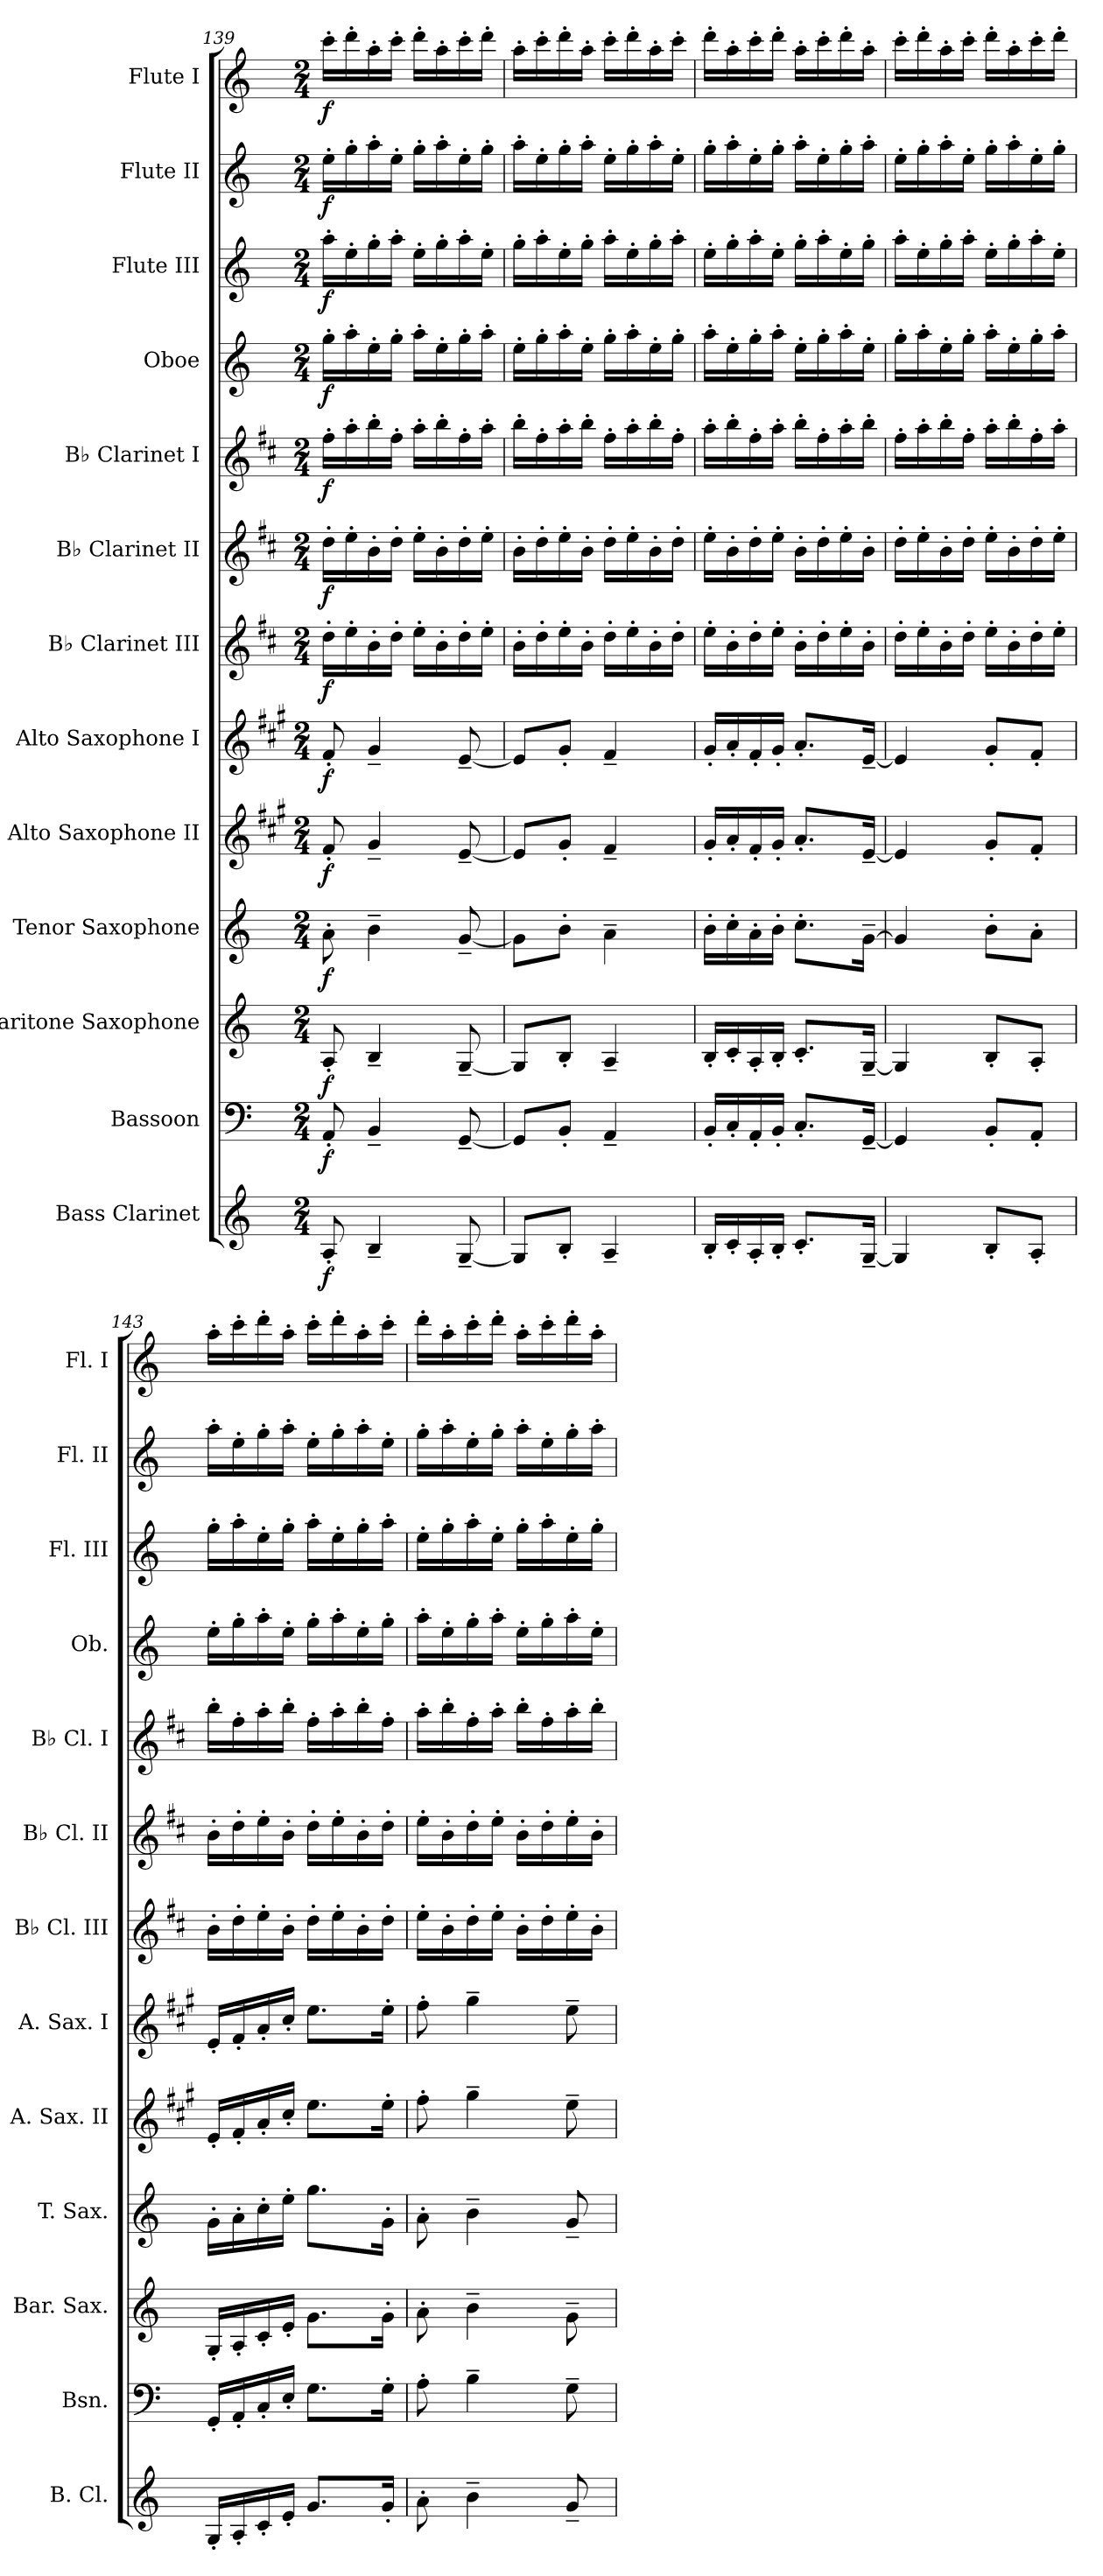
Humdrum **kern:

**kern	**dynam	**kern	**dynam	**kern	**dynam	**kern	**dynam	**kern	**dynam	**kern	**dynam	**kern	**dynam	**kern	**dynam	**kern	**dynam	**kern	**dynam	**kern	**dynam	**kern	**dynam	**kern	**dynam
*part13	*part13	*part12	*part12	*part11	*part11	*part10	*part10	*part9	*part9	*part8	*part8	*part7	*part7	*part6	*part6	*part5	*part5	*part4	*part4	*part3	*part3	*part2	*part2	*part1	*part1
*staff13	*staff13	*staff12	*staff12	*staff11	*staff11	*staff10	*staff10	*staff9	*staff9	*staff8	*staff8	*staff7	*staff7	*staff6	*staff6	*staff5	*staff5	*staff4	*staff4	*staff3	*staff3	*staff2	*staff2	*staff1	*staff1
*I"Bass Clarinet	*	*I"Bassoon	*	*I"Baritone Saxophone	*	*I"Tenor Saxophone	*	*I"Alto Saxophone II	*	*I"Alto Saxophone I	*	*I"B♭ Clarinet III	*	*I"B♭ Clarinet II	*	*I"B♭ Clarinet I	*	*I"Oboe	*	*I"Flute III	*	*I"Flute II	*	*I"Flute I	*
*I'B. Cl.	*	*I'Bsn.	*	*I'Bar. Sax.	*	*I'T. Sax.	*	*I'A. Sax. II	*	*I'A. Sax. I	*	*I'B♭ Cl. III	*	*I'B♭ Cl. II	*	*I'B♭ Cl. I	*	*I'Ob.	*	*I'Fl. III	*	*I'Fl. II	*	*I'Fl. I	*
*clefG2	*	*clefF4	*	*clefG2	*	*clefG2	*	*clefG2	*	*clefG2	*	*clefG2	*	*clefG2	*	*clefG2	*	*clefG2	*	*clefG2	*	*clefG2	*	*clefG2	*
*ITrd8c14	*	*	*	*ITrd12c21	*	*ITrd8c14	*	*ITrd5c9	*	*ITrd5c9	*	*ITrd1c2	*	*ITrd1c2	*	*ITrd1c2	*	*	*	*	*	*	*	*	*
*k[]	*	*k[]	*	*k[]	*	*k[]	*	*k[]	*	*k[]	*	*k[]	*	*k[]	*	*k[]	*	*k[]	*	*k[]	*	*k[]	*	*k[]	*
*M2/4	*	*M2/4	*	*M2/4	*	*M2/4	*	*M2/4	*	*M2/4	*	*M2/4	*	*M2/4	*	*M2/4	*	*M2/4	*	*M2/4	*	*M2/4	*	*M2/4	*
=139	=139	=139	=139	=139	=139	=139	=139	=139	=139	=139	=139	=139	=139	=139	=139	=139	=139	=139	=139	=139	=139	=139	=139	=139	=139
!	!LO:DY:b	!	!LO:DY:b	!	!LO:DY:b	!	!LO:DY:b	!	!LO:DY:b	!	!LO:DY:b	!	!LO:DY:b	!	!LO:DY:b	!	!LO:DY:b	!	!LO:DY:b	!	!LO:DY:b	!	!LO:DY:b	!	!LO:DY:b
8AA'/	f	8AA'/	f	8AA'/	f	8A'\	f	8A'/	f	8A'/	f	16cc'\LL	f	16cc'\LL	f	16ee'\LL	f	16gg'\LL	f	16aa'\LL	f	16ee'\LL	f	16ccc'\LL	f
.	.	.	.	.	.	.	.	.	.	.	.	16dd'\	.	16dd'\	.	16gg'\	.	16aa'\	.	16ee'\	.	16gg'\	.	16ddd'\	.
4BB~/	.	4BB~/	.	4BB~/	.	4B~\	.	4B~/	.	4B~/	.	16a'\	.	16a'\	.	16aa'\	.	16ee'\	.	16gg'\	.	16aa'\	.	16aa'\	.
.	.	.	.	.	.	.	.	.	.	.	.	16cc'\JJ	.	16cc'\JJ	.	16ee'\JJ	.	16gg'\JJ	.	16aa'\JJ	.	16ee'\JJ	.	16ccc'\JJ	.
.	.	.	.	.	.	.	.	.	.	.	.	16dd'\LL	.	16dd'\LL	.	16gg'\LL	.	16aa'\LL	.	16ee'\LL	.	16gg'\LL	.	16ddd'\LL	.
.	.	.	.	.	.	.	.	.	.	.	.	16a'\	.	16a'\	.	16aa'\	.	16ee'\	.	16gg'\	.	16aa'\	.	16aa'\	.
[8GG~/	.	[8GG~/	.	[8GG~/	.	[8G~/	.	[8G~/	.	[8G~/	.	16cc'\	.	16cc'\	.	16ee'\	.	16gg'\	.	16aa'\	.	16ee'\	.	16ccc'\	.
.	.	.	.	.	.	.	.	.	.	.	.	16dd'\JJ	.	16dd'\JJ	.	16gg'\JJ	.	16aa'\JJ	.	16ee'\JJ	.	16gg'\JJ	.	16ddd'\JJ	.
=140	=140	=140	=140	=140	=140	=140	=140	=140	=140	=140	=140	=140	=140	=140	=140	=140	=140	=140	=140	=140	=140	=140	=140	=140	=140
8GG/L]	.	8GG/L]	.	8GG/L]	.	8G\L]	.	8G/L]	.	8G/L]	.	16a'\LL	.	16a'\LL	.	16aa'\LL	.	16ee'\LL	.	16gg'\LL	.	16aa'\LL	.	16aa'\LL	.
.	.	.	.	.	.	.	.	.	.	.	.	16cc'\	.	16cc'\	.	16ee'\	.	16gg'\	.	16aa'\	.	16ee'\	.	16ccc'\	.
8BB'/J	.	8BB'/J	.	8BB'/J	.	8B'\J	.	8B'/J	.	8B'/J	.	16dd'\	.	16dd'\	.	16gg'\	.	16aa'\	.	16ee'\	.	16gg'\	.	16ddd'\	.
.	.	.	.	.	.	.	.	.	.	.	.	16a'\JJ	.	16a'\JJ	.	16aa'\JJ	.	16ee'\JJ	.	16gg'\JJ	.	16aa'\JJ	.	16aa'\JJ	.
4AA~/	.	4AA~/	.	4AA~/	.	4A~\	.	4A~/	.	4A~/	.	16cc'\LL	.	16cc'\LL	.	16ee'\LL	.	16gg'\LL	.	16aa'\LL	.	16ee'\LL	.	16ccc'\LL	.
.	.	.	.	.	.	.	.	.	.	.	.	16dd'\	.	16dd'\	.	16gg'\	.	16aa'\	.	16ee'\	.	16gg'\	.	16ddd'\	.
.	.	.	.	.	.	.	.	.	.	.	.	16a'\	.	16a'\	.	16aa'\	.	16ee'\	.	16gg'\	.	16aa'\	.	16aa'\	.
.	.	.	.	.	.	.	.	.	.	.	.	16cc'\JJ	.	16cc'\JJ	.	16ee'\JJ	.	16gg'\JJ	.	16aa'\JJ	.	16ee'\JJ	.	16ccc'\JJ	.
=141	=141	=141	=141	=141	=141	=141	=141	=141	=141	=141	=141	=141	=141	=141	=141	=141	=141	=141	=141	=141	=141	=141	=141	=141	=141
16BB'/LL	.	16BB'/LL	.	16BB'/LL	.	16B'\LL	.	16B'/LL	.	16B'/LL	.	16dd'\LL	.	16dd'\LL	.	16gg'\LL	.	16aa'\LL	.	16ee'\LL	.	16gg'\LL	.	16ddd'\LL	.
16C'/	.	16C'/	.	16C'/	.	16c'\	.	16c'/	.	16c'/	.	16a'\	.	16a'\	.	16aa'\	.	16ee'\	.	16gg'\	.	16aa'\	.	16aa'\	.
16AA'/	.	16AA'/	.	16AA'/	.	16A'\	.	16A'/	.	16A'/	.	16cc'\	.	16cc'\	.	16ee'\	.	16gg'\	.	16aa'\	.	16ee'\	.	16ccc'\	.
16BB'/JJ	.	16BB'/JJ	.	16BB'/JJ	.	16B'\JJ	.	16B'/JJ	.	16B'/JJ	.	16dd'\JJ	.	16dd'\JJ	.	16gg'\JJ	.	16aa'\JJ	.	16ee'\JJ	.	16gg'\JJ	.	16ddd'\JJ	.
8.C'/L	.	8.C'/L	.	8.C'/L	.	8.c'\L	.	8.c'/L	.	8.c'/L	.	16a'\LL	.	16a'\LL	.	16aa'\LL	.	16ee'\LL	.	16gg'\LL	.	16aa'\LL	.	16aa'\LL	.
.	.	.	.	.	.	.	.	.	.	.	.	16cc'\	.	16cc'\	.	16ee'\	.	16gg'\	.	16aa'\	.	16ee'\	.	16ccc'\	.
.	.	.	.	.	.	.	.	.	.	.	.	16dd'\	.	16dd'\	.	16gg'\	.	16aa'\	.	16ee'\	.	16gg'\	.	16ddd'\	.
[16GG~/Jk	.	[16GG~/Jk	.	[16GG~/Jk	.	[16G~\Jk	.	[16G~/Jk	.	[16G~/Jk	.	16a'\JJ	.	16a'\JJ	.	16aa'\JJ	.	16ee'\JJ	.	16gg'\JJ	.	16aa'\JJ	.	16aa'\JJ	.
=142	=142	=142	=142	=142	=142	=142	=142	=142	=142	=142	=142	=142	=142	=142	=142	=142	=142	=142	=142	=142	=142	=142	=142	=142	=142
4GG/]	.	4GG/]	.	4GG/]	.	4G/]	.	4G/]	.	4G/]	.	16cc'\LL	.	16cc'\LL	.	16ee'\LL	.	16gg'\LL	.	16aa'\LL	.	16ee'\LL	.	16ccc'\LL	.
.	.	.	.	.	.	.	.	.	.	.	.	16dd'\	.	16dd'\	.	16gg'\	.	16aa'\	.	16ee'\	.	16gg'\	.	16ddd'\	.
.	.	.	.	.	.	.	.	.	.	.	.	16a'\	.	16a'\	.	16aa'\	.	16ee'\	.	16gg'\	.	16aa'\	.	16aa'\	.
.	.	.	.	.	.	.	.	.	.	.	.	16cc'\JJ	.	16cc'\JJ	.	16ee'\JJ	.	16gg'\JJ	.	16aa'\JJ	.	16ee'\JJ	.	16ccc'\JJ	.
8BB'/L	.	8BB'/L	.	8BB'/L	.	8B'\L	.	8B'/L	.	8B'/L	.	16dd'\LL	.	16dd'\LL	.	16gg'\LL	.	16aa'\LL	.	16ee'\LL	.	16gg'\LL	.	16ddd'\LL	.
.	.	.	.	.	.	.	.	.	.	.	.	16a'\	.	16a'\	.	16aa'\	.	16ee'\	.	16gg'\	.	16aa'\	.	16aa'\	.
8AA'/J	.	8AA'/J	.	8AA'/J	.	8A'\J	.	8A'/J	.	8A'/J	.	16cc'\	.	16cc'\	.	16ee'\	.	16gg'\	.	16aa'\	.	16ee'\	.	16ccc'\	.
.	.	.	.	.	.	.	.	.	.	.	.	16dd'\JJ	.	16dd'\JJ	.	16gg'\JJ	.	16aa'\JJ	.	16ee'\JJ	.	16gg'\JJ	.	16ddd'\JJ	.
!!LO:PB:g=z
=143	=143	=143	=143	=143	=143	=143	=143	=143	=143	=143	=143	=143	=143	=143	=143	=143	=143	=143	=143	=143	=143	=143	=143	=143	=143
16GG'/LL	.	16GG'/LL	.	16GG'/LL	.	16G'\LL	.	16G'/LL	.	16G'/LL	.	16a'\LL	.	16a'\LL	.	16aa'\LL	.	16ee'\LL	.	16gg'\LL	.	16aa'\LL	.	16aa'\LL	.
16AA'/	.	16AA'/	.	16AA'/	.	16A'\	.	16A'/	.	16A'/	.	16cc'\	.	16cc'\	.	16ee'\	.	16gg'\	.	16aa'\	.	16ee'\	.	16ccc'\	.
16C'/	.	16C'/	.	16C'/	.	16c'\	.	16c'/	.	16c'/	.	16dd'\	.	16dd'\	.	16gg'\	.	16aa'\	.	16ee'\	.	16gg'\	.	16ddd'\	.
16E'/JJ	.	16E'/JJ	.	16E'/JJ	.	16e'\JJ	.	16e'/JJ	.	16e'/JJ	.	16a'\JJ	.	16a'\JJ	.	16aa'\JJ	.	16ee'\JJ	.	16gg'\JJ	.	16aa'\JJ	.	16aa'\JJ	.
8.G/L	.	8.G\L	.	8.G\L	.	8.g\L	.	8.g\L	.	8.g\L	.	16cc'\LL	.	16cc'\LL	.	16ee'\LL	.	16gg'\LL	.	16aa'\LL	.	16ee'\LL	.	16ccc'\LL	.
.	.	.	.	.	.	.	.	.	.	.	.	16dd'\	.	16dd'\	.	16gg'\	.	16aa'\	.	16ee'\	.	16gg'\	.	16ddd'\	.
.	.	.	.	.	.	.	.	.	.	.	.	16a'\	.	16a'\	.	16aa'\	.	16ee'\	.	16gg'\	.	16aa'\	.	16aa'\	.
16G'/Jk	.	16G'\Jk	.	16G'\Jk	.	16G'\Jk	.	16g'\Jk	.	16g'\Jk	.	16cc'\JJ	.	16cc'\JJ	.	16ee'\JJ	.	16gg'\JJ	.	16aa'\JJ	.	16ee'\JJ	.	16ccc'\JJ	.
=144	=144	=144	=144	=144	=144	=144	=144	=144	=144	=144	=144	=144	=144	=144	=144	=144	=144	=144	=144	=144	=144	=144	=144	=144	=144
8A'\	.	8A'\	.	8A'\	.	8A'\	.	8a'\	.	8a'\	.	16dd'\LL	.	16dd'\LL	.	16gg'\LL	.	16aa'\LL	.	16ee'\LL	.	16gg'\LL	.	16ddd'\LL	.
.	.	.	.	.	.	.	.	.	.	.	.	16a'\	.	16a'\	.	16aa'\	.	16ee'\	.	16gg'\	.	16aa'\	.	16aa'\	.
4B~\	.	4B~\	.	4B~\	.	4B~\	.	4b~\	.	4b~\	.	16cc'\	.	16cc'\	.	16ee'\	.	16gg'\	.	16aa'\	.	16ee'\	.	16ccc'\	.
.	.	.	.	.	.	.	.	.	.	.	.	16dd'\JJ	.	16dd'\JJ	.	16gg'\JJ	.	16aa'\JJ	.	16ee'\JJ	.	16gg'\JJ	.	16ddd'\JJ	.
.	.	.	.	.	.	.	.	.	.	.	.	16a'\LL	.	16a'\LL	.	16aa'\LL	.	16ee'\LL	.	16gg'\LL	.	16aa'\LL	.	16aa'\LL	.
.	.	.	.	.	.	.	.	.	.	.	.	16cc'\	.	16cc'\	.	16ee'\	.	16gg'\	.	16aa'\	.	16ee'\	.	16ccc'\	.
8G~/	.	8G~\	.	8G~\	.	8G~/	.	8g~\	.	8g~\	.	16dd'\	.	16dd'\	.	16gg'\	.	16aa'\	.	16ee'\	.	16gg'\	.	16ddd'\	.
.	.	.	.	.	.	.	.	.	.	.	.	16a'\JJ	.	16a'\JJ	.	16aa'\JJ	.	16ee'\JJ	.	16gg'\JJ	.	16aa'\JJ	.	16aa'\JJ	.
=	=	=	=	=	=	=	=	=	=	=	=	=	=	=	=	=	=	=	=	=	=	=	=	=	=
*-	*-	*-	*-	*-	*-	*-	*-	*-	*-	*-	*-	*-	*-	*-	*-	*-	*-	*-	*-	*-	*-	*-	*-	*-	*-
